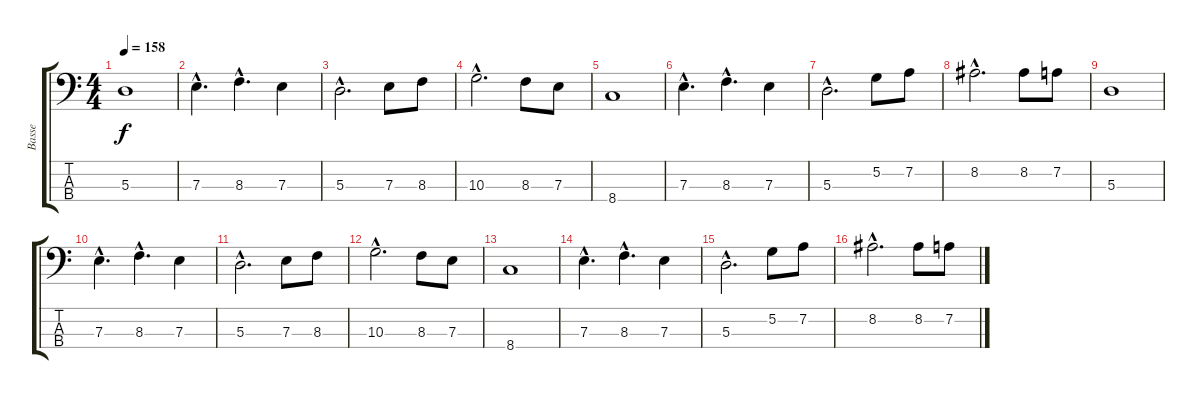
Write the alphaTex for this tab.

\track ("Basse" "Basse") {instrument slapbass2}
\staff {score tabs}
\tuning (G2 D2 A1 E1) {hide}
\ts (4 4)
\tempo 158
\clef f4
\ks c
5.3.1{dy f} |
7.3{hac}.4{d} 8.3{hac}.4{d} 7.3.4 |
5.3{hac}.2{d} 7.3.8 8.3.8 |
10.3{hac}.2{d} 8.3.8 7.3.8 |
8.4.1 |
7.3{hac}.4{d} 8.3{hac}.4{d} 7.3.4 |
5.3{hac}.2{d} 5.2.8 7.2.8 |
8.2{hac}.2{d} 8.2.8 7.2.8 |
5.3.1 |
7.3{hac}.4{d} 8.3{hac}.4{d} 7.3.4 |
5.3{hac}.2{d} 7.3.8 8.3.8 |
10.3{hac}.2{d} 8.3.8 7.3.8 |
8.4.1 |
7.3{hac}.4{d} 8.3{hac}.4{d} 7.3.4 |
5.3{hac}.2{d} 5.2.8 7.2.8 |
8.2{hac}.2{d} 8.2.8 7.2.8
